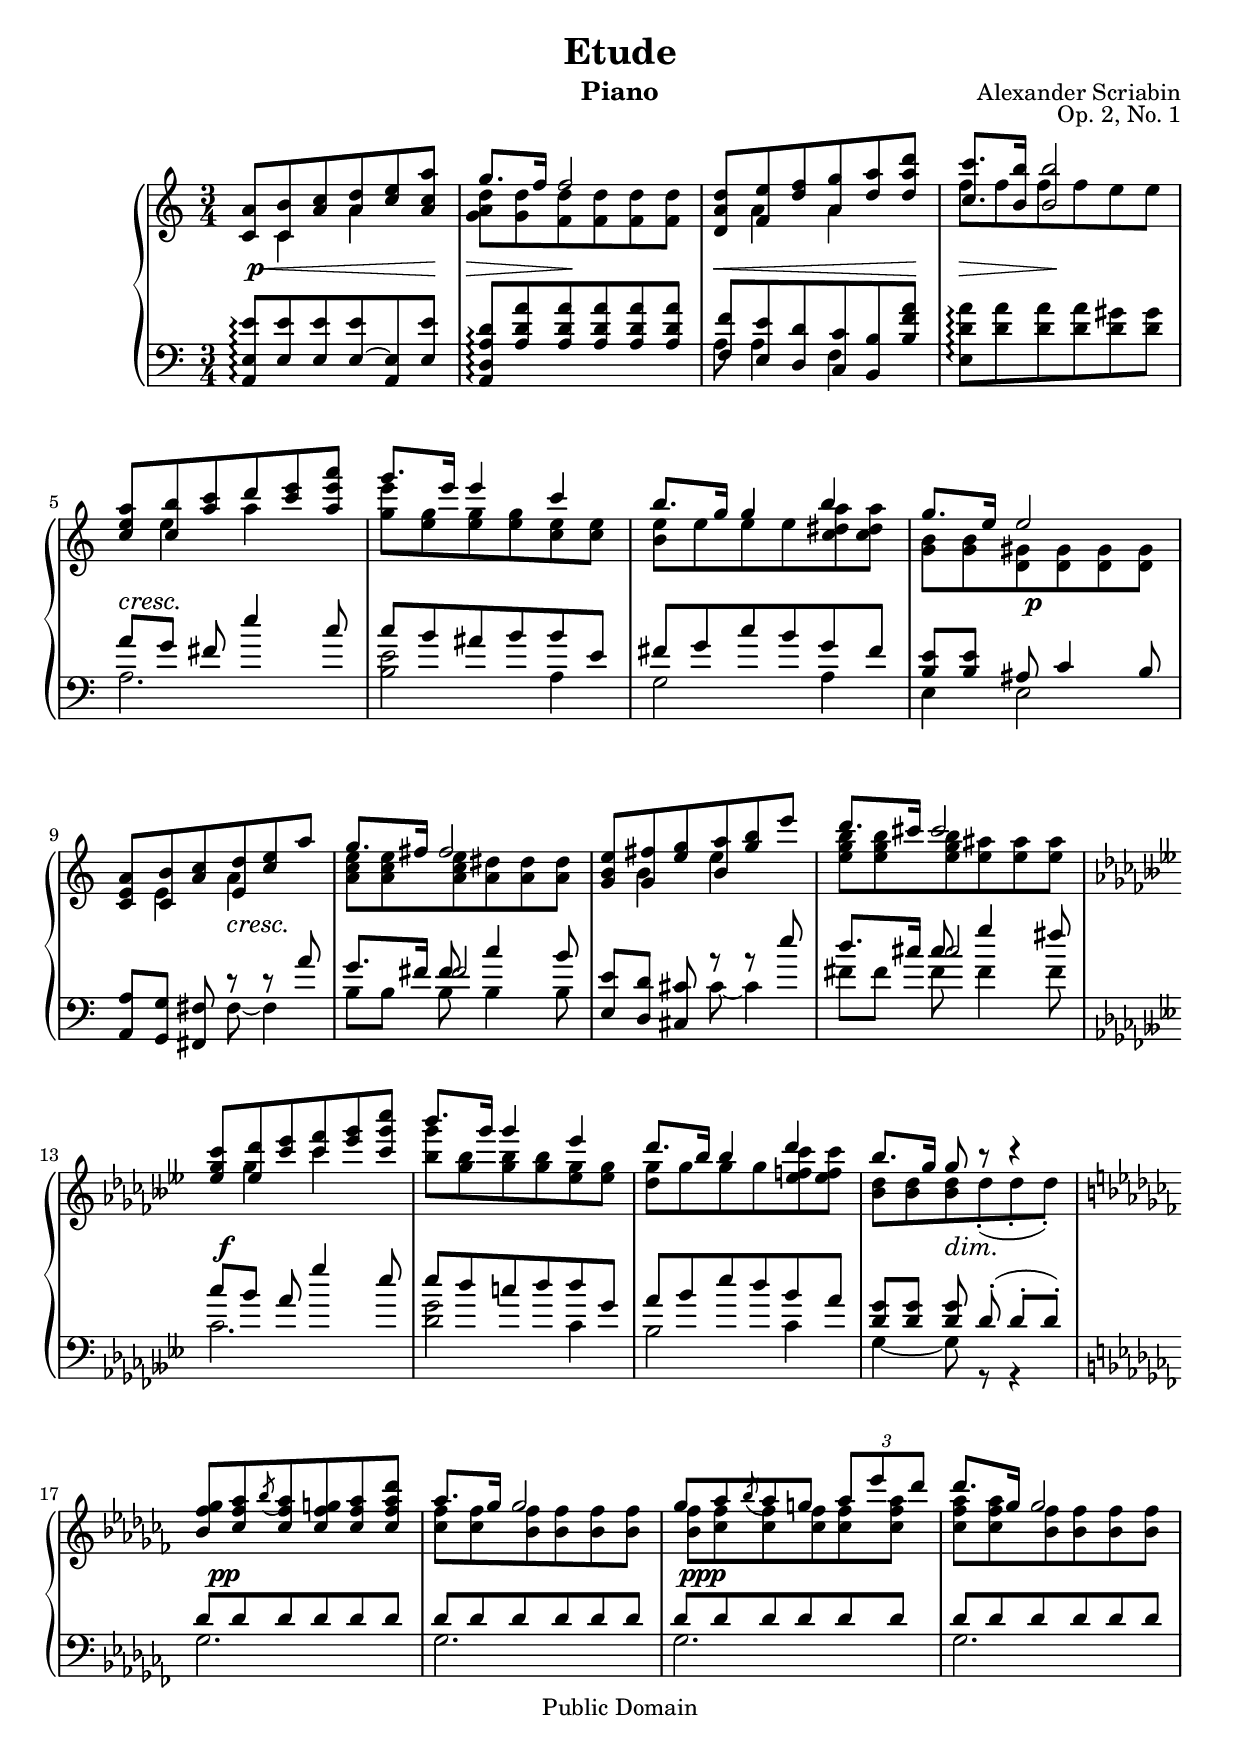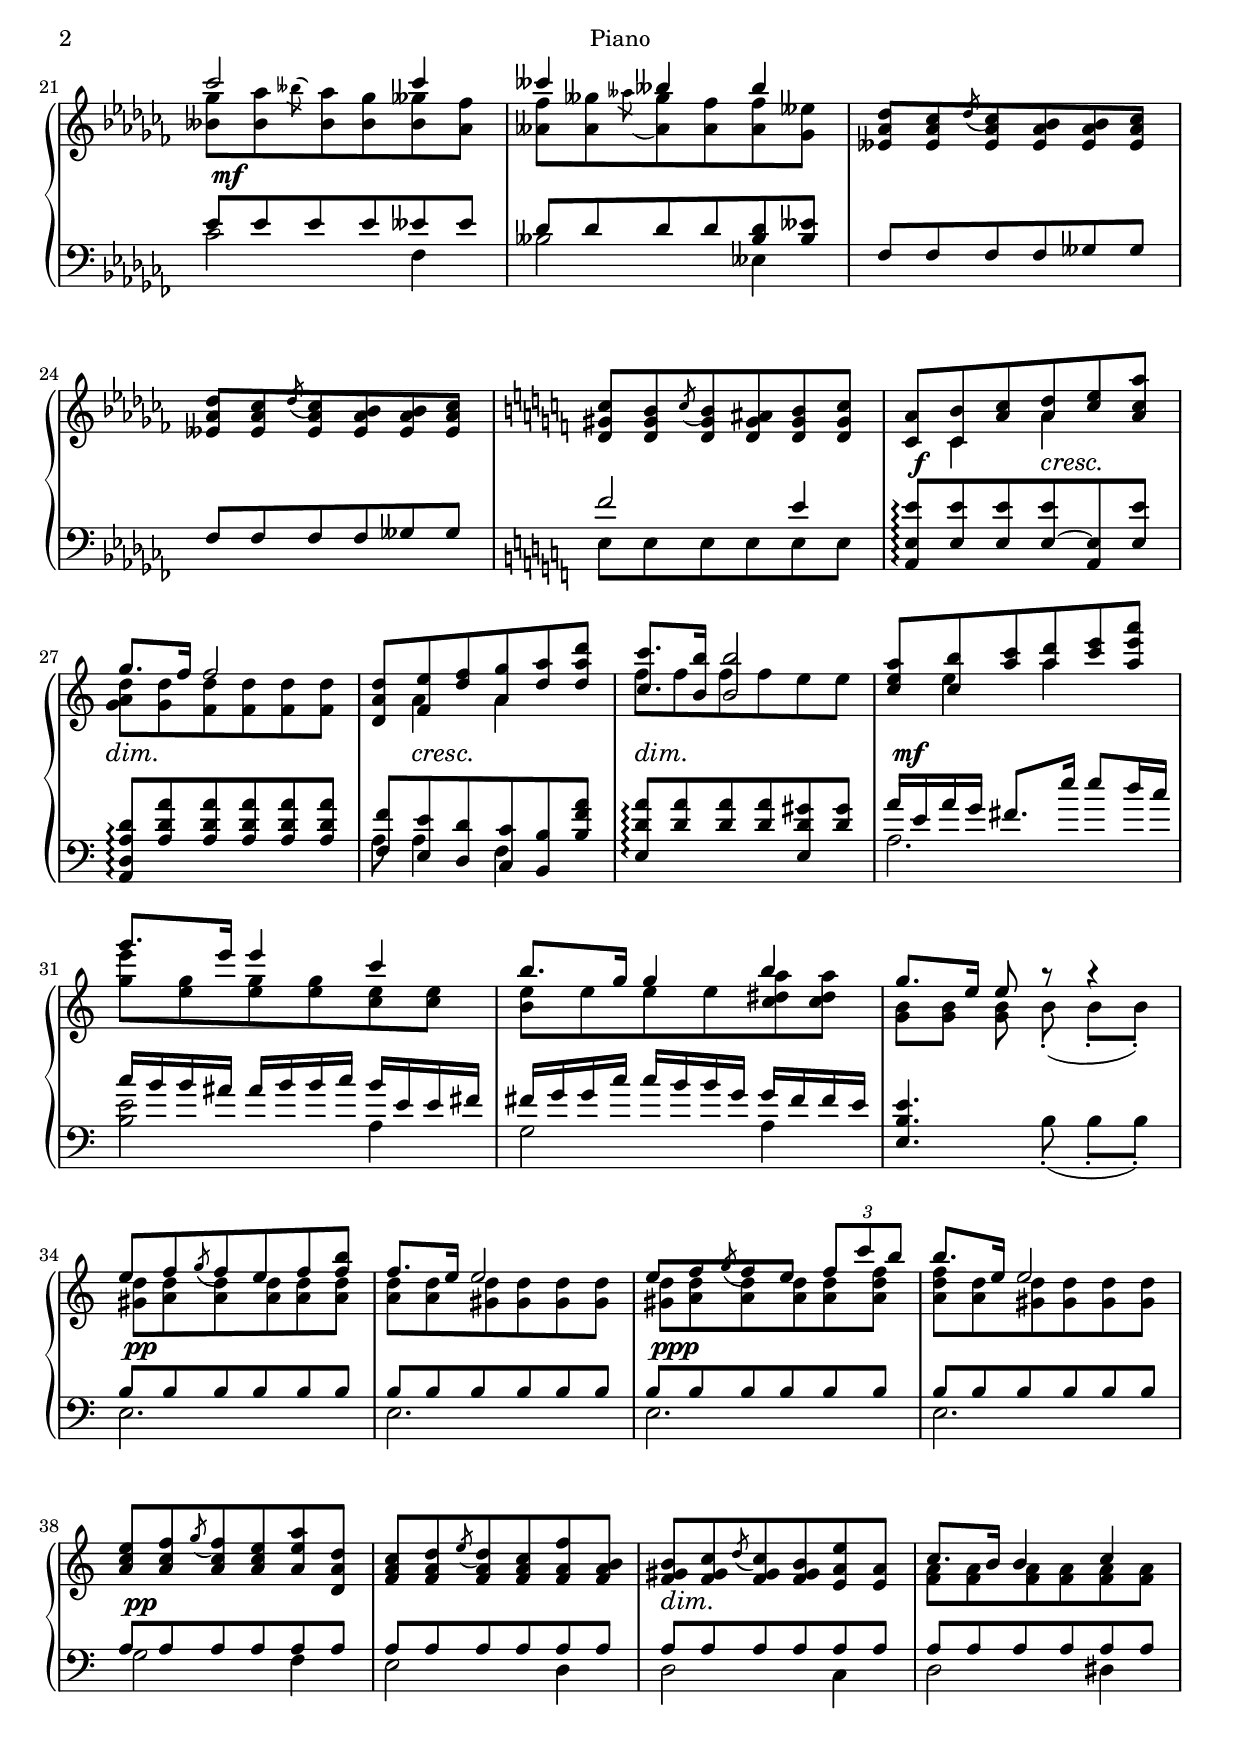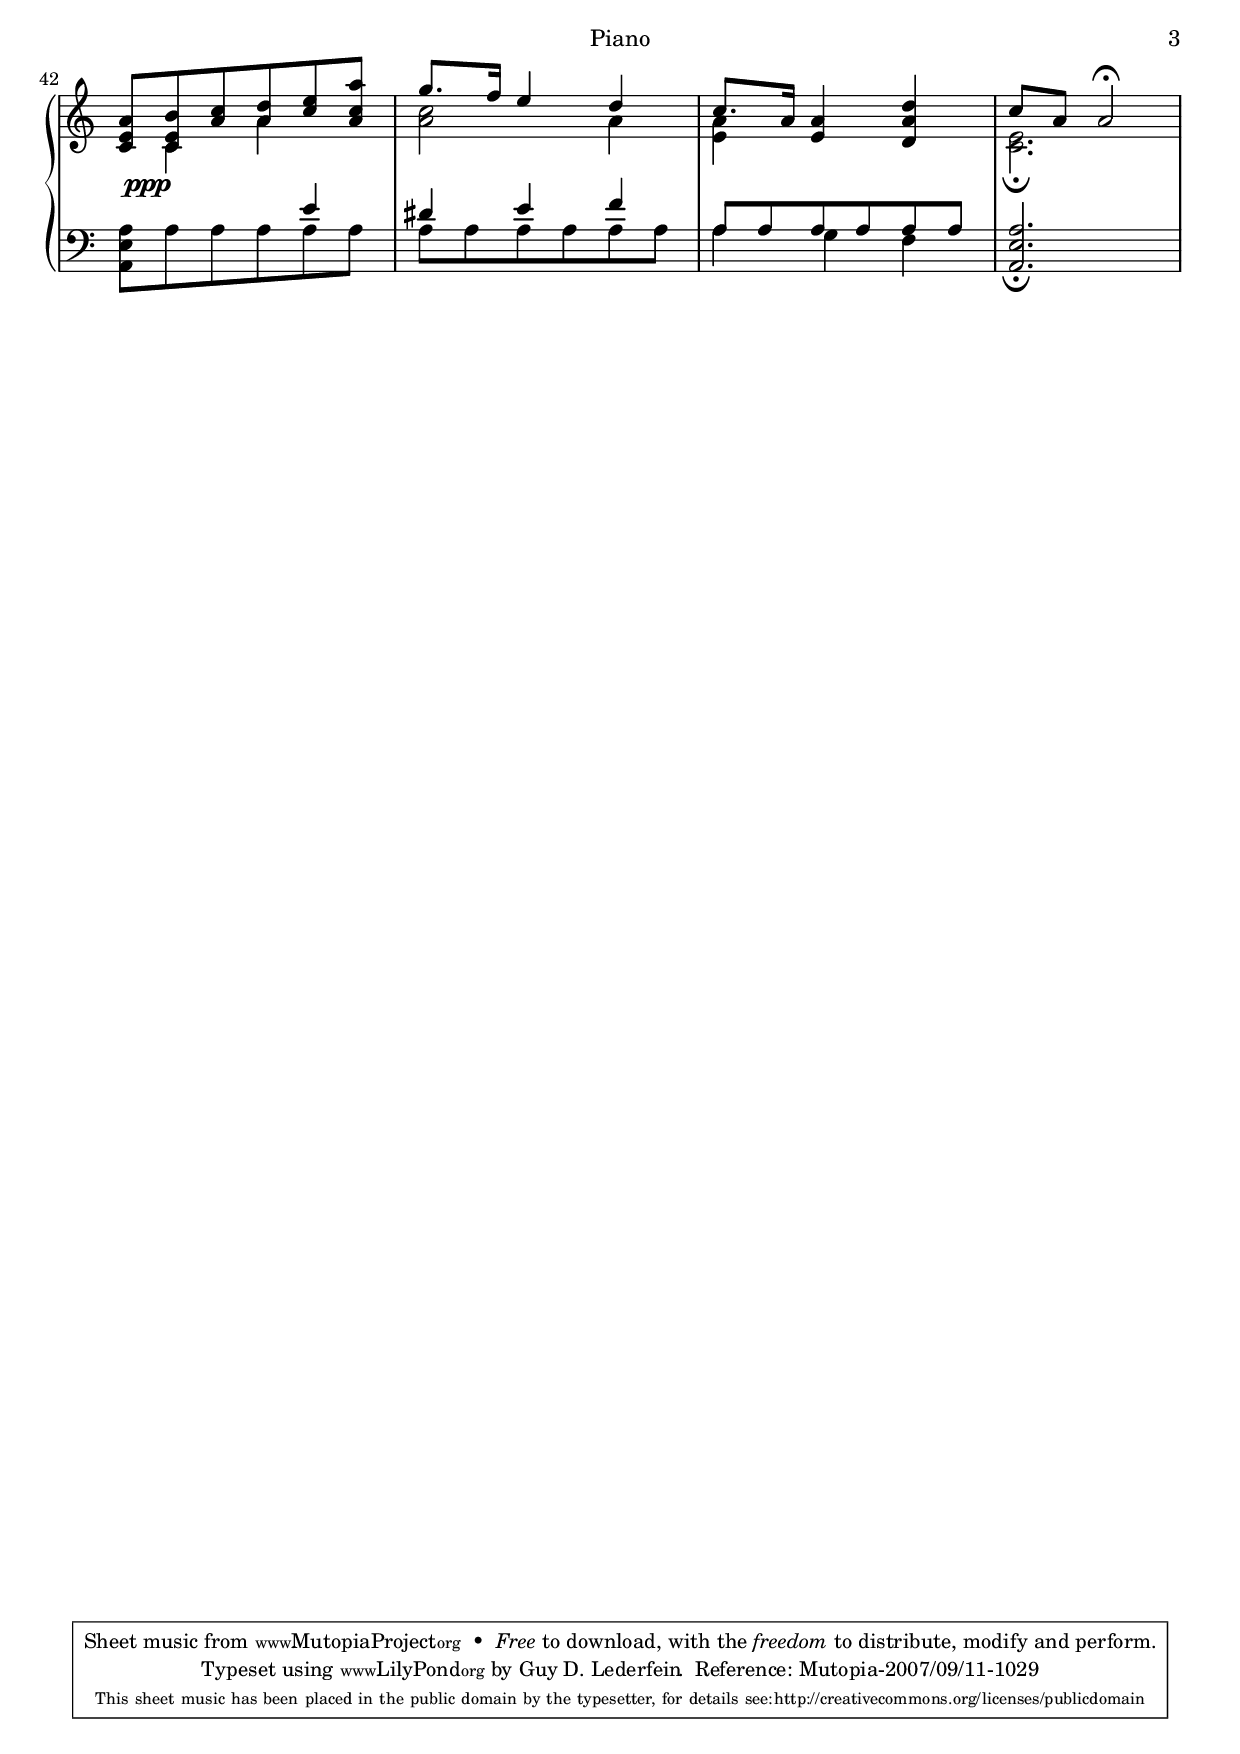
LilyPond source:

\version "2.10.10"

\header {
	title = "Etude"
	composer = "Alexander Scriabin"
	opus = "Op. 2, No. 1"
	instrument = "Piano"
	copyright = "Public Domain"
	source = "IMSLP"
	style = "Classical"
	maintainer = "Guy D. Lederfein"
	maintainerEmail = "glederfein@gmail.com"
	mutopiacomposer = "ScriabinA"
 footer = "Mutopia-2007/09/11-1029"
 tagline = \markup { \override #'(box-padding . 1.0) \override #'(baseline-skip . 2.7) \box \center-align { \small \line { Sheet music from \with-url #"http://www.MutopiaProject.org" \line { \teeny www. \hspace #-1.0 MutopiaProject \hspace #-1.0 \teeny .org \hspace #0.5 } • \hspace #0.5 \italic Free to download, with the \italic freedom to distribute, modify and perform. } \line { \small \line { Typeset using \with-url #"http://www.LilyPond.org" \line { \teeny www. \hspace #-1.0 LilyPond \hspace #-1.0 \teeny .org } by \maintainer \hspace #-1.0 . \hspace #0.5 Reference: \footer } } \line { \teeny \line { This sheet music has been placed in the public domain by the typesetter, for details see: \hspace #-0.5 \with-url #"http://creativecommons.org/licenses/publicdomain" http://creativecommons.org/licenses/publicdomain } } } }
}

%%%%%%%%%%%%%
%%% Notes %%%
%%%%%%%%%%%%%

% 1.
% Currently there is no support in lilypond for creating a grace note leading to one of the notes of a chord.
% Therefore I used the following solution which I got from the lilypond forums:
% I used one voice for the chord and another one for the grace note and the note which it leads to that is invisible.
% In order to make the note the grace leads to collide with the one of the chord I overrode the x-extent property of the note head.
% This solution may cause errors when lilypond compiles the file related to clashing note columns.
% I had such a problem in bar 22 of my piece which I solved by overiding the slur's control points.
% I hope in the next versions of lilypond there will be a syntax written for these kinds of cases, so that it will be simpler to get this output.
%
% 2.
% In order to center the dynamics between the piano staves I used the template written in the lilypond docs.
% I removed the pedal part since I don't need pedals written and I didn't manage to get the midi output to use pedals.
% I also moved the dynamics a bit to the right since the default collides with the bar lines and removed the dashed lines from the text dynamics.
% I hope there will be a more elegant solution for centering dynamics in future versions of lilypond.

%%%%%%%%%%%%%
%%% Music %%%
%%%%%%%%%%%%%

%%% Right Hand %%%

upper = {
	\clef treble
	\key a \minor
	\time 3/4

	% bars 1-12

	<<
	{
		<c' a'>8 <c' b'> <a' c''> <a' d''> <c'' e''> <a' c'' a''> |
		g''8. f''16 f''2 |
		<d' a' d''>8 <f' e''> <d'' f''> <a' g''> <d'' a''> <d'' a'' d'''> |
		<c'' c'''>8. <b' b''>16 <b' b''>2 |
		% bar 5
		<c'' e'' a''>8 <c'' b''> <a'' c'''> d''' <c''' e'''> <a'' e''' a'''> |
		g'''8. e'''16 e'''4 c''' |
		b''8. g''16 g''4 b'' |
		g''8. e''16 e''2 |
		<c' e' a'>8 <c' b'> <a' c''> <e' d''> <c'' e''> a'' |
		% bar 10
		g''8. fis''16 fis''2 |
		<g' b' e''>8 <g' fis''> <e'' g''> <b' a''> <g'' b''> e''' |
		d'''8. cis'''16 cis'''2 |
	}
	\\
	{
		s8 c'4 a' s8 |
		<g' a' d''> <g' d''> <f' d''> <f' d''> <f' d''> <f' d''> |
		s8 a'4 a' s8 |
		f''8 f'' f'' f'' e'' e'' |
		% bar 5
		s8 e''4 a'' s8 |
		<g'' e'''>8 <e'' g''> <e'' g''> <e'' g''> <c'' e''> <c'' e''> |
		<b' e''>8 e'' e'' e'' <c'' dis'' a''> <c'' dis'' a''> |
		<g' b'> <g' b'> <d' gis'> <d' gis'> <d' gis'> <d' gis'> |
		s8 e'4 a' s8 |
		% bar 10
		<a' c'' e''>8 <a' c'' e''> <a' c'' e''> <a' dis''> <a' dis''> <a' dis''> |
		s8 b'4 e'' s8 |
		<e'' g'' b''>8 <e'' g'' b''> <e'' g'' b''> <e'' ais''> <e'' ais''> <e'' ais''> |
	}
	>>

	\key ges \minor

	% bars 13-16

	<<
	{
		<eses'' ges'' ces'''>8 <eses'' des'''> <ces''' eses'''> <ces''' fes'''> <eses''' ges'''> <ces''' ges''' ces''''> |
		beses'''8. ges'''16 ges'''4 eses''' |
		% bar 15
		des'''8. beses''16 beses''4 des''' |
		beses''8. ges''16 ges''8 r8 r4 |
	}
	\\
	{
		s8 ges''4 ces''' s8 |
		<beses'' ges'''> <ges'' beses''> <ges'' beses''> <ges'' beses''> <eses'' ges''> <eses'' ges''> |
		% bar 15
		<des'' ges''> ges'' ges'' ges'' <eses'' f'' ces'''> <eses'' f'' ces'''> |
		<beses' des''> <beses' des''> <beses' des''> des''-.( des''-. des''-.) |
	}
	>>

	\key ces \major

	% bars 17-20

	<<
	{
		s4 \acciaccatura { \slurDown bes''8 \slurNeutral } \once \override NoteHead #'X-extent = #'(0.0 . 0.0) \stemDown \hideNotes as'' \unHideNotes \stemUp s4. |
		as''8. ges''16 ges''2 |
		\once \override Beam  #'positions = #'(5 . 5) ges''8[ as'' \acciaccatura bes'' as'' g''] \times 2/3 {as'' es''' des'''} |
		% bar 20
		des'''8. ges''16 ges''2 |
	}
	\\
	{
		\stemUp <bes' fes'' ges''>8 <ces'' fes'' as''> <ces'' fes'' as''> <ces'' fes'' g''> <ces'' fes'' as''> <ces'' fes'' as'' des'''> \stemDown |
		<ces'' fes''> <ces'' fes''> <bes' fes''> <bes' fes''> <bes' fes''> <bes' fes''> |
		<bes' fes''> <ces'' fes''> <ces'' fes''> <ces'' fes''> <ces'' fes''> <ces'' fes'' as''> |
		% bar 20
		<ces'' fes'' as''> <ces'' fes'' as''> <bes' fes''> <bes' fes''> <bes' fes''> <bes' fes''> |
	}
	>>

	% bars 21-22

	<<
	{
		ces'''2 ces'''4 |
		ceses''' beses'' beses'' |
	}
	\\
	{
		<beses' ges''>8 <beses' as''> <beses' as''> <beses' ges''> <beses' geses''> <as' fes''> |
		<ases' fes''>8 <ases' geses''> <ases' geses''> <ases' fes''> <ases' fes''> <ges' eses''> |
	}
	\\
	{
		s4 \stemDown \acciaccatura { \slurUp beses''8 \slurNeutral } \once \override NoteHead #'X-extent = #'(0.0 . 0.0) \hideNotes as'' \unHideNotes \slurNeutral s4. |
		s4 \stemDown \once \override Slur #'control-points = #'((1 . -0.9) (1.66 . -1.5) (2.33 . -1.5) (3 . -1.2)) \acciaccatura ases''8 \slurNeutral s2 |
	}
	>>

	% bars 23-24

	<<
	{
		s4 \acciaccatura { \slurDown des''8 \slurNeutral } \once \override NoteHead #'X-extent = #'(0.0 . 0.0) \stemDown \hideNotes ces'' \unHideNotes \stemUp s4. |
		s4 \acciaccatura { \slurDown des''8 \slurNeutral } \once \override NoteHead #'X-extent = #'(0.0 . 0.0) \stemDown \hideNotes ces'' \unHideNotes \stemUp s4. |
	}
	\\
	{
		\once \override Beam  #'positions = #'(2 . 1.5) \stemUp <eses' as' des''>8 <eses' as' ces''> <eses' as' ces''> <eses' as' bes'> <eses' as' bes'> <eses' as' ces''> |
		\once \override Beam  #'positions = #'(2 . 1.5) <eses' as' des''>8 <eses' as' ces''> <eses' as' ces''> <eses' as' bes'> <eses' as' bes'> <eses' as' ces''> |
	}
	>>

	\key a \minor

	% bars 25-45

	<<
	{
		% bar 25
		s4 \acciaccatura { \slurDown c''8 \slurNeutral } \once \override NoteHead #'X-extent = #'(0.0 . 0.0) \stemDown \hideNotes b' \unHideNotes \stemUp s4. |
		<c' a'>8 <c' b'> <a' c''> <a' d''> <c'' e''> <a' c'' a''> |
		g''8. f''16 f''2 |
		<d' a' d''>8 <f' e''> <d'' f''> <a' g''> <d'' a''> <d'' a'' d'''> |
		<c'' c'''>8. <b' b''>16 <b' b''>2 |
		% bar 30
		<c'' e'' a''>8 <c'' b''> <a'' c'''> <a'' d'''> <c''' e'''> <a'' e''' a'''> |
		g'''8. e'''16 e'''4 c''' |
		b''8. g''16 g''4 b'' |
		g''8. e''16 e''8 r8 r4 |
		e''8 f'' \acciaccatura g'' f'' e'' f'' <f'' b''> |
		% bar 35
		f''8. e''16 e''2 |
		\once \override Beam  #'positions = #'(3 . 3) e''8[ f'' \acciaccatura g'' f'' e''] \times 2/3 {f'' c''' b''} |
		b''8. e''16 e''2 |
		s4 \acciaccatura { \slurDown g''8 \slurNeutral } \once \override NoteHead #'X-extent = #'(0.0 . 0.0) \stemDown \hideNotes f'' \unHideNotes \stemUp s4. |
		s4 \acciaccatura { \slurDown e''8 \slurNeutral } \once \override NoteHead #'X-extent = #'(0.0 . 0.0) \stemDown \hideNotes d'' \unHideNotes \stemUp s4. |
		% bar 40
		s4 \acciaccatura { \slurDown d''8 \slurNeutral} \once \override NoteHead #'X-extent = #'(0.0 . 0.0) \stemDown \hideNotes c'' \unHideNotes \stemUp s4. |
		c''8. b'16 b'4 c'' |
		<c' e' a'>8 <c' e' b'> <a' c''> <a' d''> <c'' e''> <a' c'' a''> |
		g''8. f''16 e''4 d'' |
		c''8. a'16 <e' a'>4 <d' a' d''> |
		% bar 45
		c''8 a' a'2\fermata |
	}
	\\
	{
		% bar 25
		\stemUp <d' gis' c''>8 <d' gis' b'> <d' gis' b'> <d' gis' ais'> <d' gis' b'> <d' gis' c''> \stemDown|
		s8 c'4 a' s8 |
		<g' a' d''> <g' d''> <f' d''> <f' d''> <f' d''> <f' d''> |
		s8 a'4 a' s8 |
		f'' f'' f'' f'' e'' e'' |
		% bar 30
		s8 e''4 a'' s8 |
		<g'' e'''>8 <e'' g''> <e'' g''> <e'' g''> <c'' e''> <c'' e''> |
		<b' e''>8 e'' e'' e'' <c'' dis'' a''> <c'' dis'' a''> |
		<g' b'>8[ <g' b'>] <g' b'> b'-. \noBeam ( b'-. b'-.) |
		<gis' d''>8 <a' d''> <a' d''> <a' d''> <a' d''> <a' d''> |
		% bar 35
		<a' d''>8 <a' d''> <gis' d''> <gis' d''> <gis' d''> <gis' d''> |
		<gis' d''>8 <a' d''> <a' d''> <a' d''> <a' d''> <a' d'' f''> |
		<a' d'' f''>8 <a' d''> <gis' d''> <gis' d''> <gis' d''> <gis' d''> |
		\stemUp <a' c'' e''>8 <a' c'' f''> <a' c'' f''> <a' c'' e''> <a' e'' a''> <d' a' d''> |
		<f' a' c''>8 <f' a' d''> <f' a' d''> <f' a' c''> <f' a' f''> <f' a' b'> |
		% bar 40
		<f' gis' b'>8 <f' gis' c''> <f' gis' c''> <f' gis' b'> <e' a' e''> <e' a'> \stemDown|
		<f' a'>8 <f' a'> <f' a'> <f' a'> <f' a'> <f' a'> |
		s8 c'4 a'4 s8 |
		<a' c''>2 a'4 |
		<e' a'>4 s2 |
		% bar 45
		<c' e'>2.\fermata |
	}
	>>
}

%%% Left Hand %%%

lower = {
	\clef bass
	\key a \minor
	\time 3/4

	% bars 1-8

	<<
	{
		<a, e e'>8\arpeggio <e e'> <e e'> <e e'>~ <e a,> <e e'> |
		<a, d a d'>\arpeggio <a d' a'> <a d' a'> <a d' a'> <a d' a'> <a d' a'> |
		<f f'> <e e'> <d d'> <c c'> <b, b> <b f' a'> |
		s2. |
		% bar 5
		a'8[ g'] fis' e''4 c''8 |
		c''8 b' ais' b' b' e' |
		fis'8 g' c'' b' g' fis' |
		<b e'>8[ <b e'>] ais c'4 b8 |
	}
	\\
	{
		s2. |
		s2. |
		a8 a4 f s8 |
		<e d' a'>8\arpeggio <d' a'> <d' a'> <d' a'> <d' gis'> <d' gis'> |
		% bar 5
		a2. |
		<b e'>2 a4 |
		g2 a4 |
		e4 e2 |
	}
	>>

	% bars 9-12

	<<
	{
		<a, a>8[ <g, g>] <fis, fis> r r a' |
		% bar 10
		g'8. fis'16 fis'8 c''4 b'8 |
		<e e'>8[ <d d'>] <cis cis'> r r e'' |
		d''8. cis''16 cis''8 g''4 fis''8 |
	}
	\\
	{
		s4. fis8~ fis4 |
		% bar 10
		b8[ b] b b4 b8 |
		s4. cis'8~ cis'4 |
		fis'8[ fis'] fis' fis'4 fis'8 |
	}
	\\
	{
		s2. |
		% bar 10
		s4 fis'2 |
		s2. |
		s4 cis''2 |
	}
	>>

	\key ges \minor

	% bars 13-16

	<<
	{
		ces''8[ beses'] as' ges''4 eses''8 |
		eses'' des'' c'' des'' des'' ges' |
		% bar 15
		as' beses' eses'' des'' beses' as' |
		<des' ges'>[ <des' ges'>] <des' ges'> \noBeam des'-.( des'-.[ des'-.]) |
	}
	\\
	{
		ces'2. |
		<des' ges'>2 ces'4 |
		% bar 15
		beses2 ces'4 |
		ges4~ ges8 r8 r4 |
	}
	>>

	\key ces \major

	% bars 17-24

	<<
	{
		des'8 des' des' des' des' des' |
		des' des' des' des' des' des' |
		des' des' des' des' des' des' |
		% bar 20
		des' des' des' des' des' des' |
		es' es' es' es' eses' eses' |
		des' des' des' des' <beses des'> <beses eses'> |
		fes8 fes fes fes geses geses |
		fes8 fes fes fes geses geses |
	}
	\\
	{
		ges2. |
		ges2. |
		ges2. |
		% bar 20
		ges2. |
		ces'2 fes4 |
		beses2 eses4 |
		s2. |
		s2. |
	}
	>>

	\key a \minor

	% bars 25-45

	<<
	{
		% bar 25
		f'2 e'4 |
		<a, e e'>8\arpeggio <e e'> <e e'> <e e'>~ <a, e> <e e'> |
		<a, d a d'>\arpeggio <a d' a'> <a d' a'> <a d' a'> <a d' a'> <a d' a'> |
		<f f'>8 <e e'> <d d'> <c c'> <b, b> <b f' a'> |
		<e d' a'>8\arpeggio <d' a'> <d' a'> <d' a'> <e d' gis'> <d' gis'> |
		% bar 30
		a'16 e' a' g' fis'8. e''16 e'' 8 d''16 c'' |
		c''16 b' b' ais' ais' b' b' c'' b' e' e' fis' |
		fis'16 g' g' c'' c'' b' b' g' g' fis' fis' e' |
		<e b e'>4. s4. |
		b8 b b b b b |
		% bar 35
		b8 b b b b b |
		b8 b b b b b |
		b8 b b b b b |
		a8 a a a a a |
		a8 a a a a a |
		% bar 40
		a8 a a a a a |
		a8 a a a a a |
		s2 e'4 |
		dis'4 e' f' |
		a8 a a a a a |
		% bar 45
		<a, e a>2._\fermata |
	}
	\\
	{
		% bar 25
		e8 e e e e e |
		s2. |
		s2. |
		a8 a4 f s8 |
		s2. |
		% bar 30
		a2. |
		<b e'>2 a4 |
		g2 a4 |
		s4. b8-.( b-.[ b-.]) |
		e2. |
		% bar 35
		e2. |
		e2. |
		e2. |
		g2 f4 |
		e2 d4 |
		% bar 40
		d2 c4 |
		d2 dis4 |
		<a, e a>8 a a a a a |
		a8 a a a a a |
		a4 g f |
		% bar 45
		s2. |
	}
	>>
}

%%% Dynamics %%%

dynamics = {
	\override DynamicText #'self-alignment-X = #-1
	\override DynamicTextSpanner #'dash-period = #-1
	s16\p s16\< s2 s8\! |
	s8\> s s\! s4. |
	s8\< s2 s8\! |
	s8\> s s\! s4. |
	% bar 5
	\setTextCresc s8\< s2 s8\! |
	s2. |
	s2. |
	s4 s8\p s4. |
	\setTextCresc s4. s8\< s4 |
	% bar 10
	s2. |
	s2. |
	s2 s8 s8\! |
	s8\f s4 s4.|
	s2. |
	% bar 15
	s2. |
	\setTextDim s4 s8\> s4 s8\! |
	s8\pp s4 s4. |
	s2. |
	s8\ppp s4 s4. |
	% bar 20
	s2. |
	s8\mf s4 s4. |
	s2. |
	s2. |
	s2. |
	% bar 25
	s2. |
	s8\f s4 s8\< s8 s8\! |
	s8\> s8\! s2 |
	s8 s8\< s4. s8\! |
	s8\> s8\! s2 |
	% bar 30
	s8\mf s4 s4. |
	s2. |
	s2. |
	s2. |
	s8\pp s4 s4. |
	% bar 35
	s2. |
	s8\ppp s4 s4. |
	s2. |
	s8\pp s4 s4. |
	s2. |
	% bar 40
	\setTextDim s8\> s4 s4. |
	s2 s8 s8\! |
	s8\ppp s4 s4. |
	s2. |
	s2. |
	% bar 45
	s2. |
}

%%%%%%%%%%%%%%
%%% Output %%%
%%%%%%%%%%%%%%

%%% PDF, PS %%%

\score {
	\new PianoStaff <<
		\new Staff = "upper" \upper
		\new Dynamics = "dynamics" \dynamics
		\new Staff = "lower" \lower
	>>
	\layout {
		\context {
			\type "Engraver_group"
			\name Dynamics
			\alias Voice
			\consists "Output_property_engraver"

			\override VerticalAxisGroup #'minimum-Y-extent = #'(-1 . 1)

			\consists "Script_engraver"
			\consists "Dynamic_engraver"
			\consists "Text_engraver"

			\override DynamicText #'extra-offset = #'(0 . 2.5)
			\override Hairpin #'extra-offset = #'(0 . 2.5)
			\override DynamicTextSpanner #'extra-offset = #'(0 . 2.5)

			\consists "Skip_event_swallow_translator"

			\consists "Axis_group_engraver"
		}
		\context {
			\PianoStaff
			\accepts Dynamics
			\override VerticalAlignment #'forced-distance = #9.5
		}
	}
}

%%% MIDI %%%

\score {
	\new PianoStaff <<
		\new Staff = "upper" << \upper \dynamics >>
		\new Staff = "lower" << \lower \dynamics >>
	>>
	\midi {
		\context {
			\type "Performer_group"
			\name Dynamics
		}
		\context {
			\PianoStaff
			\accepts Dynamics
		}
	}
}
